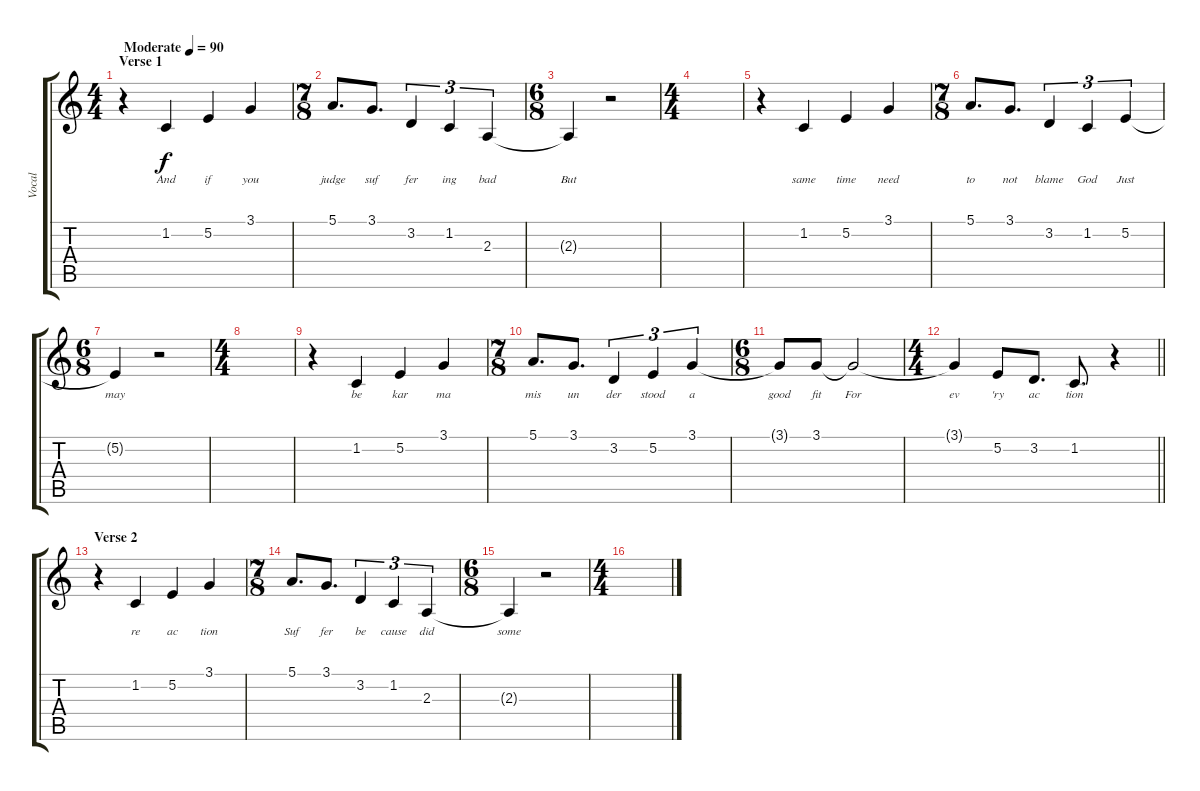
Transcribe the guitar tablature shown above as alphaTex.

\track ("Vocal" "Vocal") {instrument acousticgrandpiano}
\staff {score tabs}
\tuning (E4 B3 G3 D3 A2 E2) {hide}
\ts (4 4)
\section ("" "Verse 1")
\tempo (90 "Moderate")
\clef g2
\ks c
r.4{dy f instrument acousticgrandpiano} 1.2.4{lyrics (0 "And") lyrics (1 "") lyrics (2 "") lyrics (3 "") lyrics (4 "")} 5.2.4{lyrics (0 "if") lyrics (1 "") lyrics (2 "") lyrics (3 "") lyrics (4 "")} 3.1.4{lyrics (0 "you") lyrics (1 "") lyrics (2 "") lyrics (3 "") lyrics (4 "")} |
\ts (7 8)
5.1.8{d lyrics (0 "judge") lyrics (1 "") lyrics (2 "") lyrics (3 "") lyrics (4 "")} 3.1.8{d lyrics (0 "suf") lyrics (1 "") lyrics (2 "") lyrics (3 "") lyrics (4 "")} 3.2.4{tu (3 2) lyrics (0 "fer") lyrics (1 "") lyrics (2 "") lyrics (3 "") lyrics (4 "")} 1.2.4{tu (3 2) lyrics (0 "ing") lyrics (1 "") lyrics (2 "") lyrics (3 "") lyrics (4 "")} 2.3.4{tu (3 2) lyrics (0 "bad") lyrics (1 "") lyrics (2 "") lyrics (3 "") lyrics (4 "")} |
\ts (6 8)
2.3{t}.4{lyrics (0 "But") lyrics (1 "") lyrics (2 "") lyrics (3 "") lyrics (4 "")} r.2 |
\ts (4 4)
|
r.4 1.2.4{lyrics (0 "same") lyrics (1 "") lyrics (2 "") lyrics (3 "") lyrics (4 "")} 5.2.4{lyrics (0 "time") lyrics (1 "") lyrics (2 "") lyrics (3 "") lyrics (4 "")} 3.1.4{lyrics (0 "need") lyrics (1 "") lyrics (2 "") lyrics (3 "") lyrics (4 "")} |
\ts (7 8)
5.1.8{d lyrics (0 "to") lyrics (1 "") lyrics (2 "") lyrics (3 "") lyrics (4 "")} 3.1.8{d lyrics (0 "not") lyrics (1 "") lyrics (2 "") lyrics (3 "") lyrics (4 "")} 3.2.4{tu (3 2) lyrics (0 "blame") lyrics (1 "") lyrics (2 "") lyrics (3 "") lyrics (4 "")} 1.2.4{tu (3 2) lyrics (0 "God") lyrics (1 "") lyrics (2 "") lyrics (3 "") lyrics (4 "")} 5.2.4{tu (3 2) lyrics (0 "Just") lyrics (1 "") lyrics (2 "") lyrics (3 "") lyrics (4 "")} |
\ts (6 8)
5.2{t}.4{lyrics (0 "may") lyrics (1 "") lyrics (2 "") lyrics (3 "") lyrics (4 "")} r.2 |
\ts (4 4)
|
r.4 1.2.4{lyrics (0 "be") lyrics (1 "") lyrics (2 "") lyrics (3 "") lyrics (4 "")} 5.2.4{lyrics (0 "kar") lyrics (1 "") lyrics (2 "") lyrics (3 "") lyrics (4 "")} 3.1.4{lyrics (0 "ma") lyrics (1 "") lyrics (2 "") lyrics (3 "") lyrics (4 "")} |
\ts (7 8)
5.1.8{d lyrics (0 "mis") lyrics (1 "") lyrics (2 "") lyrics (3 "") lyrics (4 "")} 3.1.8{d lyrics (0 "un") lyrics (1 "") lyrics (2 "") lyrics (3 "") lyrics (4 "")} 3.2.4{tu (3 2) lyrics (0 "der") lyrics (1 "") lyrics (2 "") lyrics (3 "") lyrics (4 "")} 5.2.4{tu (3 2) lyrics (0 "stood") lyrics (1 "") lyrics (2 "") lyrics (3 "") lyrics (4 "")} 3.1.4{tu (3 2) lyrics (0 "a") lyrics (1 "") lyrics (2 "") lyrics (3 "") lyrics (4 "")} |
\ts (6 8)
3.1{t}.8{lyrics (0 "good") lyrics (1 "") lyrics (2 "") lyrics (3 "") lyrics (4 "")} 3.1.8{lyrics (0 "fit") lyrics (1 "") lyrics (2 "") lyrics (3 "") lyrics (4 "")} 3.1{t}.2{lyrics (0 "For") lyrics (1 "") lyrics (2 "") lyrics (3 "") lyrics (4 "")} |
\ts (4 4)
\barLineRight lightlight
3.1{t}.4{lyrics (0 "ev") lyrics (1 "") lyrics (2 "") lyrics (3 "") lyrics (4 "")} 5.2.8{lyrics (0 "'ry") lyrics (1 "") lyrics (2 "") lyrics (3 "") lyrics (4 "")} 3.2.8{d lyrics (0 "ac") lyrics (1 "") lyrics (2 "") lyrics (3 "") lyrics (4 "")} 1.2.8{d lyrics (0 "tion") lyrics (1 "") lyrics (2 "") lyrics (3 "") lyrics (4 "")} r.4 |
\section ("" "Verse 2")
r.4 1.2.4{lyrics (0 "re") lyrics (1 "") lyrics (2 "") lyrics (3 "") lyrics (4 "")} 5.2.4{lyrics (0 "ac") lyrics (1 "") lyrics (2 "") lyrics (3 "") lyrics (4 "")} 3.1.4{lyrics (0 "tion") lyrics (1 "") lyrics (2 "") lyrics (3 "") lyrics (4 "")} |
\ts (7 8)
5.1.8{d lyrics (0 "Suf") lyrics (1 "") lyrics (2 "") lyrics (3 "") lyrics (4 "")} 3.1.8{d lyrics (0 "fer") lyrics (1 "") lyrics (2 "") lyrics (3 "") lyrics (4 "")} 3.2.4{tu (3 2) lyrics (0 "be") lyrics (1 "") lyrics (2 "") lyrics (3 "") lyrics (4 "")} 1.2.4{tu (3 2) lyrics (0 "cause") lyrics (1 "") lyrics (2 "") lyrics (3 "") lyrics (4 "")} 2.3.4{tu (3 2) lyrics (0 "did") lyrics (1 "") lyrics (2 "") lyrics (3 "") lyrics (4 "")} |
\ts (6 8)
2.3{t}.4{lyrics (0 "some") lyrics (1 "") lyrics (2 "") lyrics (3 "") lyrics (4 "")} r.2 |
\ts (4 4)
